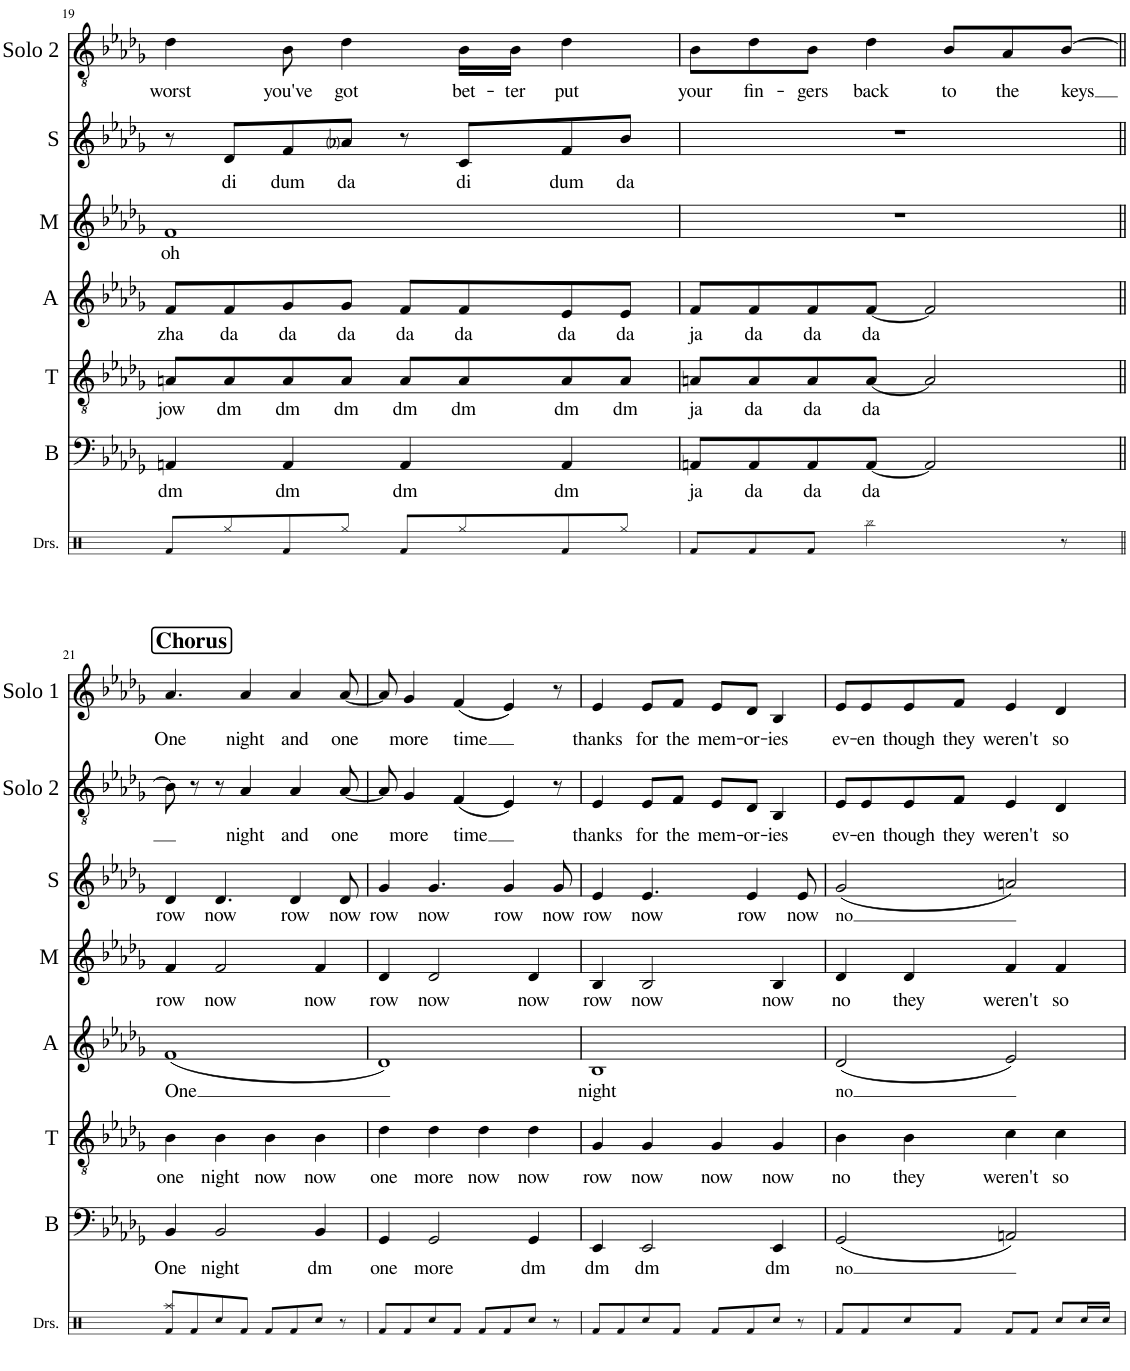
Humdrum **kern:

**kern	**text	**kern	**text	**kern	**text	**kern	**text	**kern	**text	**kern	**text	**kern	**text
*part7	*part7	*part6	*part6	*part5	*part5	*part4	*part4	*part3	*part3	*part2	*part2	*part1	*part1
*staff7	*staff7	*staff6	*staff6	*staff5	*staff5	*staff4	*staff4	*staff3	*staff3	*staff2	*staff2	*staff1	*staff1
*I"Bass	*	*I"Tenor	*	*I"Alto	*	*I"Mezzo	*	*I"Soprano	*	*I"Solo 2	*	*I"Solo 1	*
*I'B	*	*I'T	*	*I'A	*	*I'M	*	*I'S	*	*I'Solo 2	*	*I'Solo 1	*
!!LO:PB:g=z
*clefF4	*	*clefGv2	*	*clefG2	*	*clefG2	*	*clefG2	*	*clefGv2	*	*clefG2	*
*k[b-e-a-d-g-]	*	*k[b-e-a-d-g-]	*	*k[b-e-a-d-g-]	*	*k[b-e-a-d-g-]	*	*k[b-e-a-d-g-]	*	*k[b-e-a-d-g-]	*	*k[b-e-a-d-g-]	*
*M4/4	*	*M4/4	*	*M4/4	*	*M4/4	*	*M4/4	*	*M4/4	*	*M4/4	*
=19	=19	=19	=19	=19	=19	=19	=19	=19	=19	=19	=19	=19	=19
!	!LO:LY:b	!	!LO:LY:b	!	!LO:LY:b	!	!LO:LY:b	!	!	!	!LO:LY:b	!	!
4AAn/	dm	8An/L	jow	8f/L	zha	1f	oh	8r	.	4d-\	worst	1r	.
!	!	!	!LO:LY:b	!	!LO:LY:b	!	!	!	!LO:LY:b	!	!	!	!
.	.	8A/	dm	8f/	da	.	.	8d-/L	di	.	.	.	.
!	!LO:LY:b	!	!LO:LY:b	!	!LO:LY:b	!	!	!	!LO:LY:b	!	!LO:LY:b	!	!
4AA/	dm	8A/	dm	8g-/	da	.	.	8f/	dum	8B-\	you've	.	.
!	!	!	!LO:LY:b	!	!LO:LY:b	!	!	!	!LO:LY:b	!	!LO:LY:b	!	!
.	.	8A/J	dm	8g-/J	da	.	.	8a-i/J	da	4d-\	got	.	.
!	!LO:LY:b	!	!LO:LY:b	!	!LO:LY:b	!	!	!	!	!	!	!	!
4AA/	dm	8A/L	dm	8f/L	da	.	.	8r	.	.	.	.	.
!	!	!	!LO:LY:b	!	!LO:LY:b	!	!	!	!LO:LY:b	!	!LO:LY:b	!	!
.	.	8A/	dm	8f/	da	.	.	8c/L	di	16B-\LL	bet-	.	.
!	!	!	!	!	!	!	!	!	!	!	!LO:LY:b	!	!
.	.	.	.	.	.	.	.	.	.	16B-\JJ	-ter	.	.
!	!LO:LY:b	!	!LO:LY:b	!	!LO:LY:b	!	!	!	!LO:LY:b	!	!LO:LY:b	!	!
4AA/	dm	8A/	dm	8e-/	da	.	.	8f/	dum	4d-\	put	.	.
!	!	!	!LO:LY:b	!	!LO:LY:b	!	!	!	!LO:LY:b	!	!	!	!
.	.	8A/J	dm	8e-/J	da	.	.	8b-/J	da	.	.	.	.
=20	=20	=20	=20	=20	=20	=20	=20	=20	=20	=20	=20	=20	=20
!	!LO:LY:b	!	!LO:LY:b	!	!LO:LY:b	!	!	!	!	!	!LO:LY:b	!	!
8AAn/L	ja	8An/L	ja	8f/L	ja	1r	.	1r	.	8B-\L	your	1r	.
!	!LO:LY:b	!	!LO:LY:b	!	!LO:LY:b	!	!	!	!	!	!LO:LY:b	!	!
8AA/	da	8A/	da	8f/	da	.	.	.	.	8d-\	fin-	.	.
!	!LO:LY:b	!	!LO:LY:b	!	!LO:LY:b	!	!	!	!	!	!LO:LY:b	!	!
8AA/	da	8A/	da	8f/	da	.	.	.	.	8B-\J	-gers	.	.
!	!LO:LY:b	!	!LO:LY:b	!	!LO:LY:b	!	!	!	!	!	!LO:LY:b	!	!
[8AA/J	da	[8A/J	da	[8f/J	da	.	.	.	.	4d-\	back	.	.
2AA/]	.	2A/]	.	2f/]	.	.	.	.	.	.	.	.	.
!	!	!	!	!	!	!	!	!	!	!	!LO:LY:b	!	!
.	.	.	.	.	.	.	.	.	.	8B-/L	to	.	.
!	!	!	!	!	!	!	!	!	!	!	!LO:LY:b	!	!
.	.	.	.	.	.	.	.	.	.	8A-/	the	.	.
!	!	!	!	!	!	!	!	!	!	!	!LO:LY:b	!	!
.	.	.	.	.	.	.	.	.	.	[8B-/J	keys	.	.
!!LO:LB:g=z
!!LO:REH:place=s1:a:B:cj:fs=14:t=Chorus
=21||	=21||	=21||	=21||	=21||	=21||	=21||	=21||	=21||	=21||	=21||	=21||	=21||	=21||
!	!LO:LY:b	!	!LO:LY:b	!	!LO:LY:b	!	!LO:LY:b	!	!LO:LY:b	!	!	!	!LO:LY:b
4BB-/	One	4B-\	one	(1f	One	4f/	row	4d-/	row	8B-\]	.	4.a-/	One
.	.	.	.	.	.	.	.	.	.	8r	.	.	.
!	!LO:LY:b	!	!LO:LY:b	!	!	!	!LO:LY:b	!	!LO:LY:b	!	!	!	!
2BB-/	night	4B-\	night	.	.	2f/	now	4.d-/	now	8r	.	.	.
!	!	!	!	!	!	!	!	!	!	!	!LO:LY:b	!	!LO:LY:b
.	.	.	.	.	.	.	.	.	.	4A-/	night	4a-/	night
!	!	!	!LO:LY:b	!	!	!	!	!	!	!	!	!	!
.	.	4B-\	now	.	.	.	.	.	.	.	.	.	.
!	!	!	!	!	!	!	!	!	!LO:LY:b	!	!LO:LY:b	!	!LO:LY:b
.	.	.	.	.	.	.	.	4d-/	row	4A-/	and	4a-/	and
!	!LO:LY:b	!	!LO:LY:b	!	!	!	!LO:LY:b	!	!	!	!	!	!
4BB-/	dm	4B-\	now	.	.	4f/	now	.	.	.	.	.	.
!	!	!	!	!	!	!	!	!	!LO:LY:b	!	!LO:LY:b	!	!LO:LY:b
.	.	.	.	.	.	.	.	8d-/	now	[8A-/	one	[8a-/	one
=22	=22	=22	=22	=22	=22	=22	=22	=22	=22	=22	=22	=22	=22
!	!LO:LY:b	!	!LO:LY:b	!	!	!	!LO:LY:b	!	!LO:LY:b	!	!	!	!
4GG-/	one	4d-\	one	1d-)	.	4d-/	row	4g-/	row	8A-/]	.	8a-/]	.
!	!	!	!	!	!	!	!	!	!	!	!LO:LY:b	!	!LO:LY:b
.	.	.	.	.	.	.	.	.	.	4G-/	more	4g-/	more
!	!LO:LY:b	!	!LO:LY:b	!	!	!	!LO:LY:b	!	!LO:LY:b	!	!	!	!
2GG-/	more	4d-\	more	.	.	2d-/	now	4.g-/	now	.	.	.	.
!	!	!	!	!	!	!	!	!	!	!	!LO:LY:b	!	!LO:LY:b
.	.	.	.	.	.	.	.	.	.	(4F/	time	(4f/	time
!	!	!	!LO:LY:b	!	!	!	!	!	!	!	!	!	!
.	.	4d-\	now	.	.	.	.	.	.	.	.	.	.
!	!	!	!	!	!	!	!	!	!LO:LY:b	!	!	!	!
.	.	.	.	.	.	.	.	4g-/	row	4E-/)	.	4e-/)	.
!	!LO:LY:b	!	!LO:LY:b	!	!	!	!LO:LY:b	!	!	!	!	!	!
4GG-/	dm	4d-\	now	.	.	4d-/	now	.	.	.	.	.	.
!	!	!	!	!	!	!	!	!	!LO:LY:b	!	!	!	!
.	.	.	.	.	.	.	.	8g-/	now	8r	.	8r	.
=23	=23	=23	=23	=23	=23	=23	=23	=23	=23	=23	=23	=23	=23
!	!LO:LY:b	!	!LO:LY:b	!	!LO:LY:b	!	!LO:LY:b	!	!LO:LY:b	!	!LO:LY:b	!	!LO:LY:b
4EE-/	dm	4G-/	row	1B-	night	4B-/	row	4e-/	row	4E-/	thanks	4e-/	thanks
!	!LO:LY:b	!	!LO:LY:b	!	!	!	!LO:LY:b	!	!LO:LY:b	!	!LO:LY:b	!	!LO:LY:b
2EE-/	dm	4G-/	now	.	.	2B-/	now	4.e-/	now	8E-/L	for	8e-/L	for
!	!	!	!	!	!	!	!	!	!	!	!LO:LY:b	!	!LO:LY:b
.	.	.	.	.	.	.	.	.	.	8F/J	the	8f/J	the
!	!	!	!LO:LY:b	!	!	!	!	!	!	!	!LO:LY:b	!	!LO:LY:b
.	.	4G-/	now	.	.	.	.	.	.	8E-/L	mem-	8e-/L	mem-
!	!	!	!	!	!	!	!	!	!LO:LY:b	!	!LO:LY:b	!	!LO:LY:b
.	.	.	.	.	.	.	.	4e-/	row	8D-/J	-or-	8d-/J	-or-
!	!LO:LY:b	!	!LO:LY:b	!	!	!	!LO:LY:b	!	!	!	!LO:LY:b	!	!LO:LY:b
4EE-/	dm	4G-/	now	.	.	4B-/	now	.	.	4BB-/	-ies	4B-/	-ies
!	!	!	!	!	!	!	!	!	!LO:LY:b	!	!	!	!
.	.	.	.	.	.	.	.	8e-/	now	.	.	.	.
=24	=24	=24	=24	=24	=24	=24	=24	=24	=24	=24	=24	=24	=24
!	!LO:LY:b	!	!LO:LY:b	!	!LO:LY:b	!	!LO:LY:b	!	!LO:LY:b	!	!LO:LY:b	!	!LO:LY:b
(2GG-/	no	4B-\	no	(2d-/	no	4d-/	no	(2g-/	no	8E-/L	ev-	8e-/L	ev-
!	!	!	!	!	!	!	!	!	!	!	!LO:LY:b	!	!LO:LY:b
.	.	.	.	.	.	.	.	.	.	8E-/	-en	8e-/	-en
!	!	!	!LO:LY:b	!	!	!	!LO:LY:b	!	!	!	!LO:LY:b	!	!LO:LY:b
.	.	4B-\	they	.	.	4d-/	they	.	.	8E-/	though	8e-/	though
!	!	!	!	!	!	!	!	!	!	!	!LO:LY:b	!	!LO:LY:b
.	.	.	.	.	.	.	.	.	.	8F/J	they	8f/J	they
!	!	!	!LO:LY:b	!	!	!	!LO:LY:b	!	!	!	!LO:LY:b	!	!LO:LY:b
2AAn/)	.	4c\	weren't	2e-/)	.	4f/	weren't	2an/)	.	4E-/	weren't	4e-/	weren't
!	!	!	!LO:LY:b	!	!	!	!LO:LY:b	!	!	!	!LO:LY:b	!	!LO:LY:b
.	.	4c\	so	.	.	4f/	so	.	.	4D-/	so	4d-/	so
=	=	=	=	=	=	=	=	=	=	=	=	=	=
*-	*-	*-	*-	*-	*-	*-	*-	*-	*-	*-	*-	*-	*-
